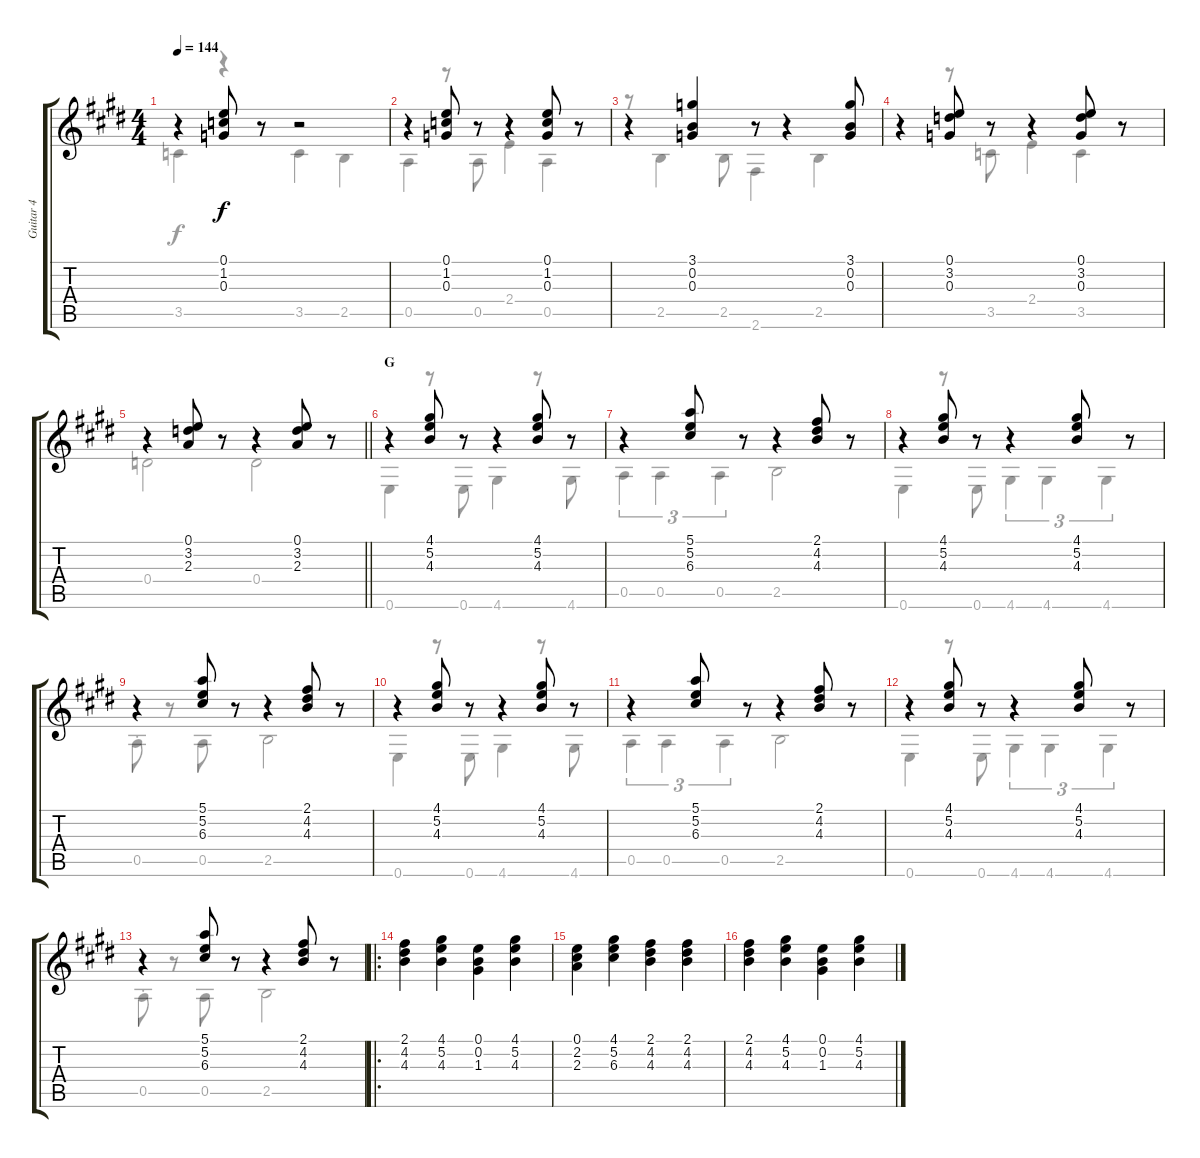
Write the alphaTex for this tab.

\track ("Guitar 4" "Guitar 4") {instrument acousticguitarnylon}
\staff {score tabs}
\tuning (E4 B3 G3 D3 A2 E2) {hide}
\voice
\ts (4 4)
\tempo 144
\clef g2
\ks e
r.4{dy f} (0.1 1.2 0.3).8 r.8 r.2 |
r.4 (0.1 1.2 0.3).8 r.8 r.4 (0.1 1.2 0.3).8 r.8 |
r.4 (3.1 0.2 0.3).4 r.8 r.4 (3.1 0.2 0.3).8 |
r.4 (0.1 3.2 0.3).8 r.8 r.4 (0.1 3.2 0.3).8 r.8 |
\barLineRight lightlight
r.4 (0.1 3.2 2.3).8 r.8 r.4 (0.1 3.2 2.3).8 r.8 |
\section ("" "G")
r.4 (4.1 5.2 4.3).8 r.8 r.4 (4.1 5.2 4.3).8 r.8 |
r.4 (5.1 5.2 6.3).8 r.8 r.4 (2.1 4.2 4.3).8 r.8 |
r.4 (4.1 5.2 4.3).8 r.8 r.4 (4.1 5.2 4.3).8 r.8 |
r.4 (5.1 5.2 6.3).8 r.8 r.4 (2.1 4.2 4.3).8 r.8 |
r.4 (4.1 5.2 4.3).8 r.8 r.4 (4.1 5.2 4.3).8 r.8 |
r.4 (5.1 5.2 6.3).8 r.8 r.4 (2.1 4.2 4.3).8 r.8 |
r.4 (4.1 5.2 4.3).8 r.8 r.4 (4.1 5.2 4.3).8 r.8 |
r.4 (5.1 5.2 6.3).8 r.8 r.4 (2.1 4.2 4.3).8 r.8 |
\ro
(2.1 4.2 4.3).4 (4.1 5.2 4.3).4 (0.1 0.2 1.3).4 (4.1 5.2 4.3).4 |
(0.1 2.2 2.3).4 (4.1 5.2 6.3).4 (2.1 4.2 4.3).4 (2.1 4.2 4.3).4 |
(2.1 4.2 4.3).4 (4.1 5.2 4.3).4 (0.1 0.2 1.3).4 (4.1 5.2 4.3).4
\voice
\clef g2
\ottava regular
\simile none
\ks e
3.5.4{dy f} r.4 3.5.4 2.5.4 |
0.5.4 r.8 0.5.8 2.4.4 0.5.4 |
r.8 2.5.4 2.5.8 2.6.4 2.5.4 |
r.4 r.8 3.5.8 2.4.4 3.5.4 |
\barLineRight lightlight
0.4.2 0.4.2 |
0.6.4 r.8 0.6.8 4.6.4 r.8 4.6.8 |
0.5.4{tu (3 2)} 0.5.4{tu (3 2)} 0.5.4{tu (3 2)} 2.5.2 |
0.6.4 r.8 0.6.8 4.6.4{tu (3 2)} 4.6.4{tu (3 2)} 4.6.4{tu (3 2)} |
0.5{st}.8 r.8 0.5.8 r.8 2.5.2 |
0.6.4 r.8 0.6.8 4.6.4 r.8 4.6.8 |
0.5.4{tu (3 2)} 0.5.4{tu (3 2)} 0.5.4{tu (3 2)} 2.5.2 |
0.6.4 r.8 0.6.8 4.6.4{tu (3 2)} 4.6.4{tu (3 2)} 4.6.4{tu (3 2)} |
0.5{st}.8 r.8 0.5.8 r.8 2.5.2 |
|
|
